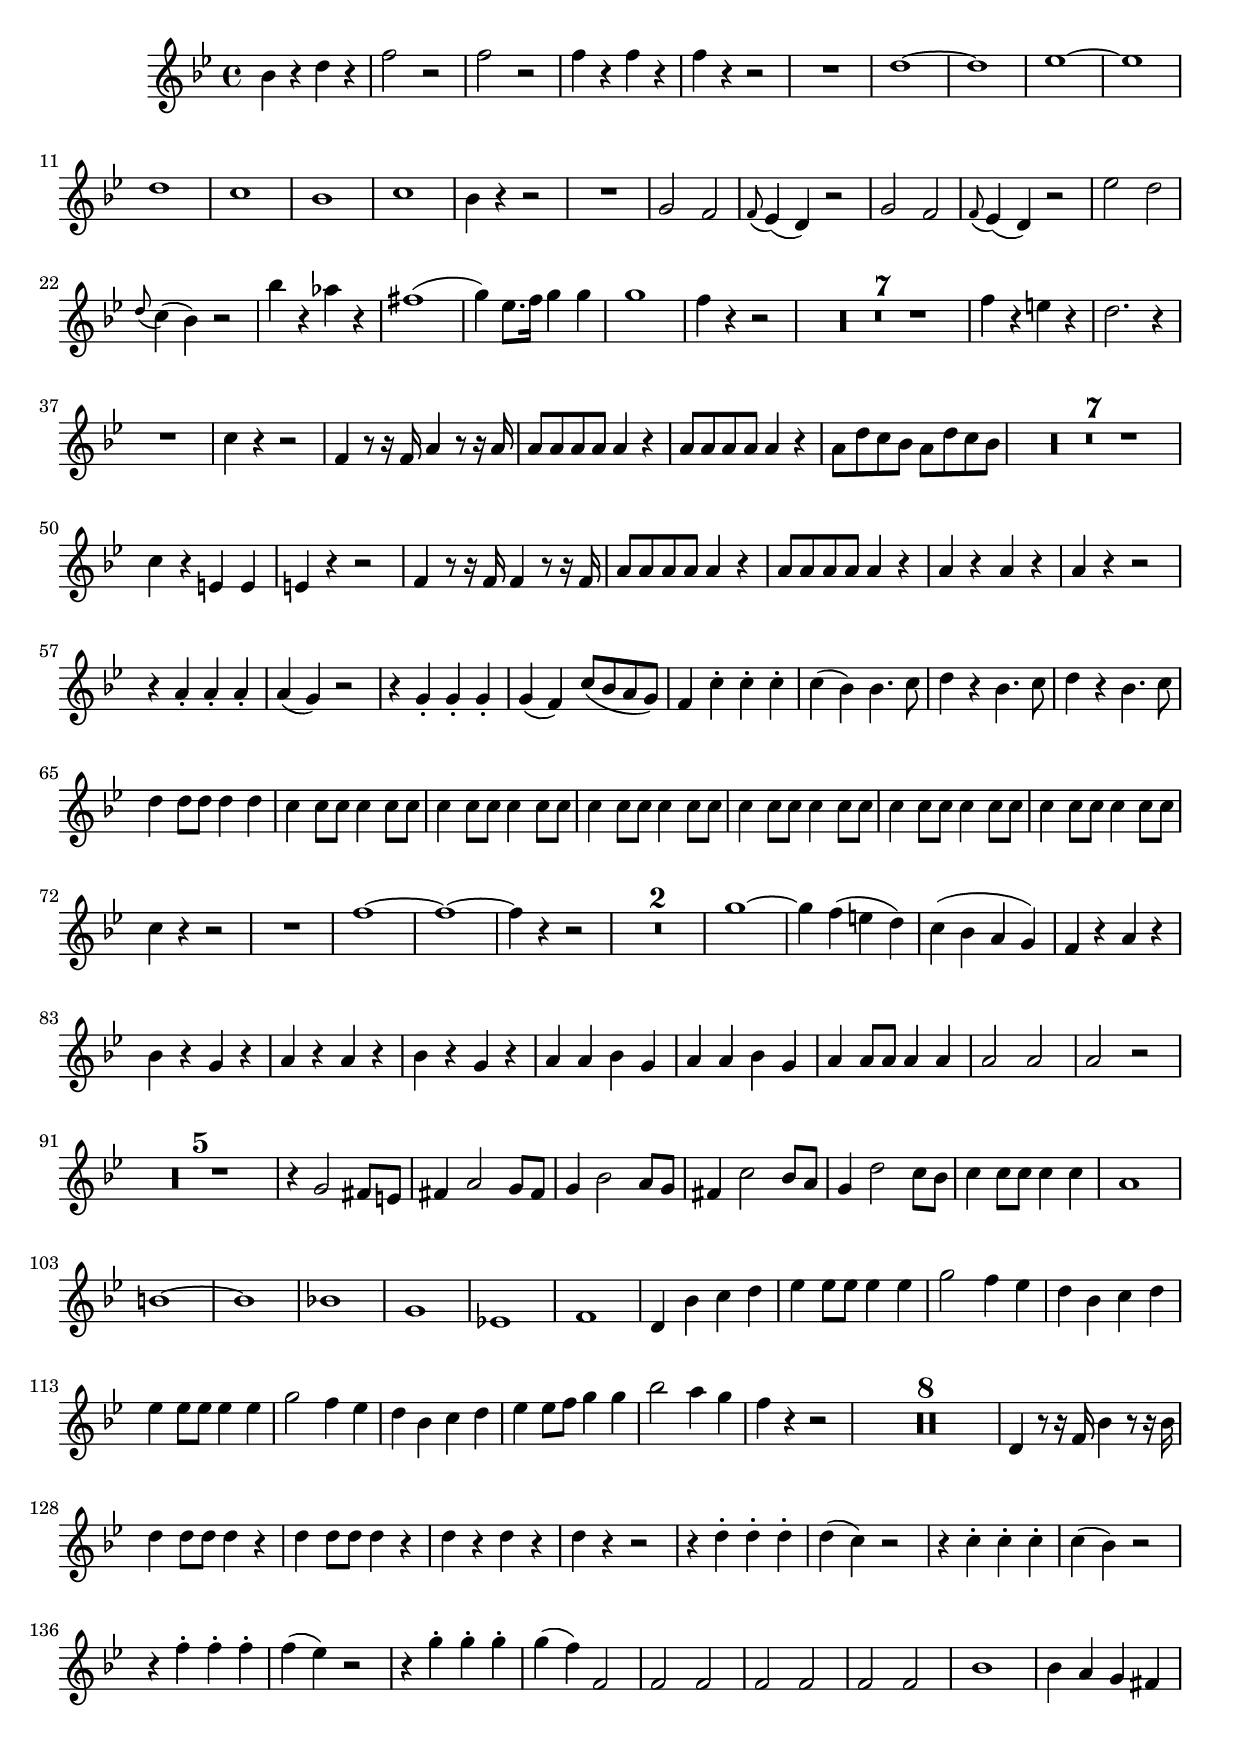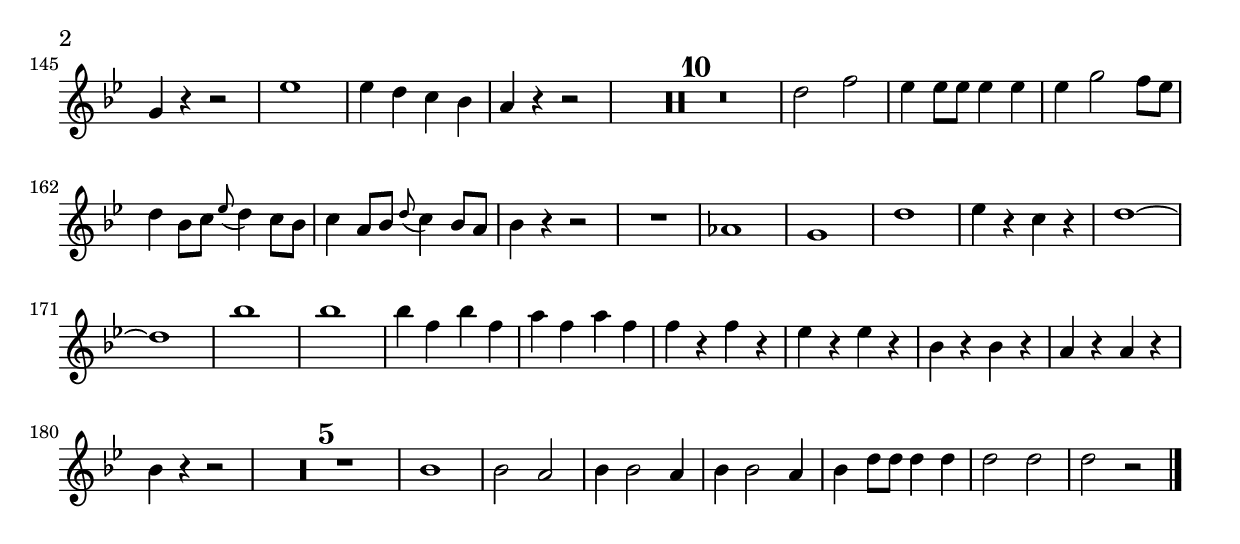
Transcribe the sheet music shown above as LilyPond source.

\version "2.16.0"      %Gossec - Symphonie si bémol
                        %Hautbois2 - 1er mvt
\relative c''{
\clef treble
\key bes \major
\time 4/4




bes4 r d r
f2 r
f r
f4 r f r
f r r2
R1
d ~
d
ees ~
ees
d
c
bes
c
bes4 r r2
R1
g2 f
\appoggiatura f8 ees4( d) r2
g2 f
\appoggiatura f8 ees4( d) r2
ees' d
\appoggiatura d8 c4( bes) r2
bes'4 r aes r
fis1( 
g4) ees8. f16 g4 g
g1 
f4 r r2
\set Score.skipBars = ##t R1 * 7
%
%
%
%
%
%
f4 r e r
d2. r4
R1
c4 r r2
f,4 r8 r16 f a4 r8 r16 a
a8 a a a a4 r
a8 a a a a4 r
a8 d c bes a d c bes 
\set Score.skipBars = ##t R1 * 7
%
%
%
%
%
%
c4 r e, e
e r r2
f4 r8 r16 f f4 r8 r16 f    %^\markup{"Solo"} sur 1er tps
a8 a a a a4 r
a8 a a a a4 r
a r a r
a r r2
r4 a-. a-. a-.
a( g) r2
r4 g-. g-. g-.
g( f) c'8( bes a g)
f4 c'-. c-. c-.
c( bes) bes4. c8
d4 r bes4. c8
d4 r bes4. c8
d4 d8 d d4 d 
c4 c8 c c4 c8 c
c4 c8 c c4 c8 c
c4 c8 c c4 c8 c
c4 c8 c c4 c8 c
c4 c8 c c4 c8 c
c4 c8 c c4 c8 c
c4 r r2
R1
f ~
f ~
f4 r r2
\set Score.skipBars = ##t R1 * 2
%
g1 ~
g4 f( e d)
c( bes a g)
f r a r
bes r g r
a r a r
bes r g r
a a bes g
a a bes g
a a8 a a4 a
a2 a
a r
\set Score.skipBars = ##t R1 * 5
%
%
%
%
r4 g2 fis8 e
fis4 a2 g8 fis
g4 bes2 a8 g
fis4 c'2 bes8 a
g4 d'2 c8 bes
c4 c8 c c4 c
a1
b ~
b
bes!
g
ees!
f
d4 bes' c d
ees ees8 ees ees4 ees
g2 f4 ees
d bes c d
ees ees8 ees ees4 ees
g2 f4 ees
d bes c d
ees ees8 f g4 g
bes2 a4 g
f r r2
\set Score.skipBars = ##t R1 * 8 \allowPageTurn
%
%
%
%
%
%
%
d,4 r8 r16 f bes4 r8 r16 bes
d4 d8 d d4 r
d4 d8 d d4 r
d r d r 
d r r2
r4 d-. d-. d-.
d( c) r2
r4 c-. c-. c-.
c( bes) r2
r4 f'-. f-. f-.
f( ees) r2
r4 g-. g-. g-.
g( f) f,2
f f
f f
f f
bes1
bes4 a g fis
g r r2
ees'1
ees4 d c bes
a r r2
\set Score.skipBars = ##t R1 * 10
%
%
%
%
%
%
%
%
%
d2 f
ees4 ees8 ees ees4 ees
ees g2 f8 ees     %original: d g2 f8 ees 
d4 bes8 c \appoggiatura ees8 d4 c8 bes
c4 a8 bes \appoggiatura d8 c4 bes8 a
bes4 r r2
R1
aes
g
d' 
ees4 r c r
d1 ~
d
bes' 
bes
bes4 f bes f
a f a f 
f r f r
ees r ees r
bes r bes r
a r a r
bes r r2
\set Score.skipBars = ##t R1 * 5
%
%
%
%
bes1
bes2 a
bes4 bes2 a4
bes bes2 a4
bes d8 d d4 d
d2 d
d r \bar "|."
}
